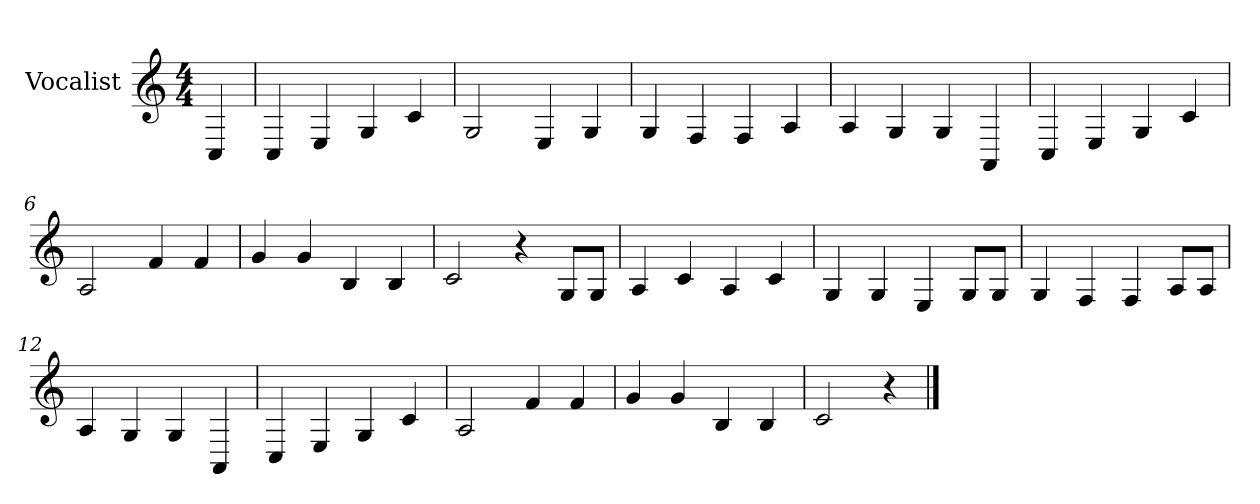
**kern
*part1
*staff1
*I"Vocalist
*k[]
*C:
*M4/4
=
4C
=1
4C
4E
4G
4c
=2
2G
4E
4G
=3
4G
4F
4F
4A
=4
4A
4G
4G
4AA
=5
4C
4E
4G
4c
=6
2A
4f
4f
=7
4g
4g
4B
4B
=8
2c
4r
8GL
8GJ
=9
4A
4c
4A
4c
=10
4G
4G
4E
8GL
8GJ
=11
4G
4F
4F
8AL
8AJ
=12
4A
4G
4G
4AA
=13
4C
4E
4G
4c
=14
2A
4f
4f
=15
4g
4g
4B
4B
=16
2c
4r
==
*-
